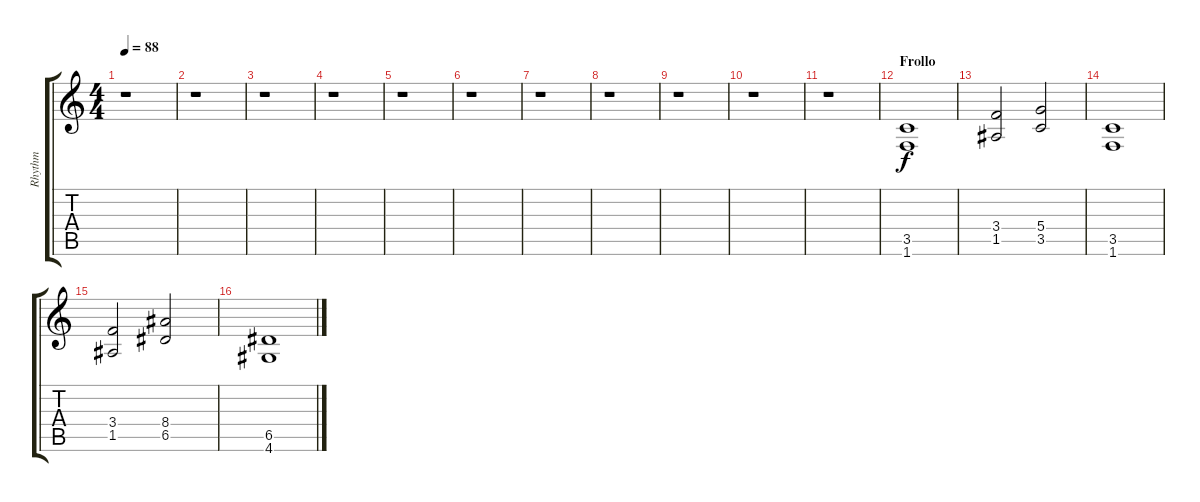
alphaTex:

\track ("Rhythm" "Rhythm") {instrument distortionguitar}
\staff {score tabs}
\tuning (E4 B3 G3 D3 A2 E2) {hide}
\ts (4 4)
\tempo 88
\clef g2
\ks c
r.1{dy f} |
r.1 |
r.1 |
r.1 |
r.1 |
r.1 |
r.1 |
r.1 |
r.1 |
r.1 |
r.1 |
\section ("" "Frollo")
(3.5 1.6).1 |
(3.4 1.5).2 (5.4 3.5).2 |
(3.5 1.6).1 |
(3.4 1.5).2 (8.4 6.5).2 |
(6.5 4.6).1
